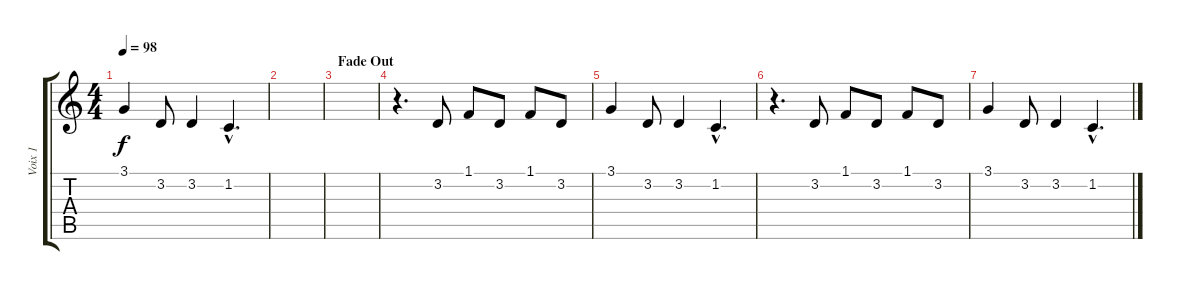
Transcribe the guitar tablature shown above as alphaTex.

\track ("Voix 1" "Voix 1") {instrument voiceoohs}
\staff {score tabs}
\tuning (E4 B3 G3 D3 A2 E2) {hide}
\ts (4 4)
\tempo 98
\clef g2
\ks c
3.1.4{dy f} 3.2.8 3.2.4 1.2{hac}.4{d} |
|
\section ("" "Fade Out")
|
r.4{d} 3.2.8 1.1.8 3.2.8 1.1.8 3.2.8 |
3.1.4 3.2.8 3.2.4 1.2{hac}.4{d} |
r.4{d} 3.2.8 1.1.8 3.2.8 1.1.8 3.2.8 |
3.1.4 3.2.8 3.2.4 1.2{hac}.4{d}
